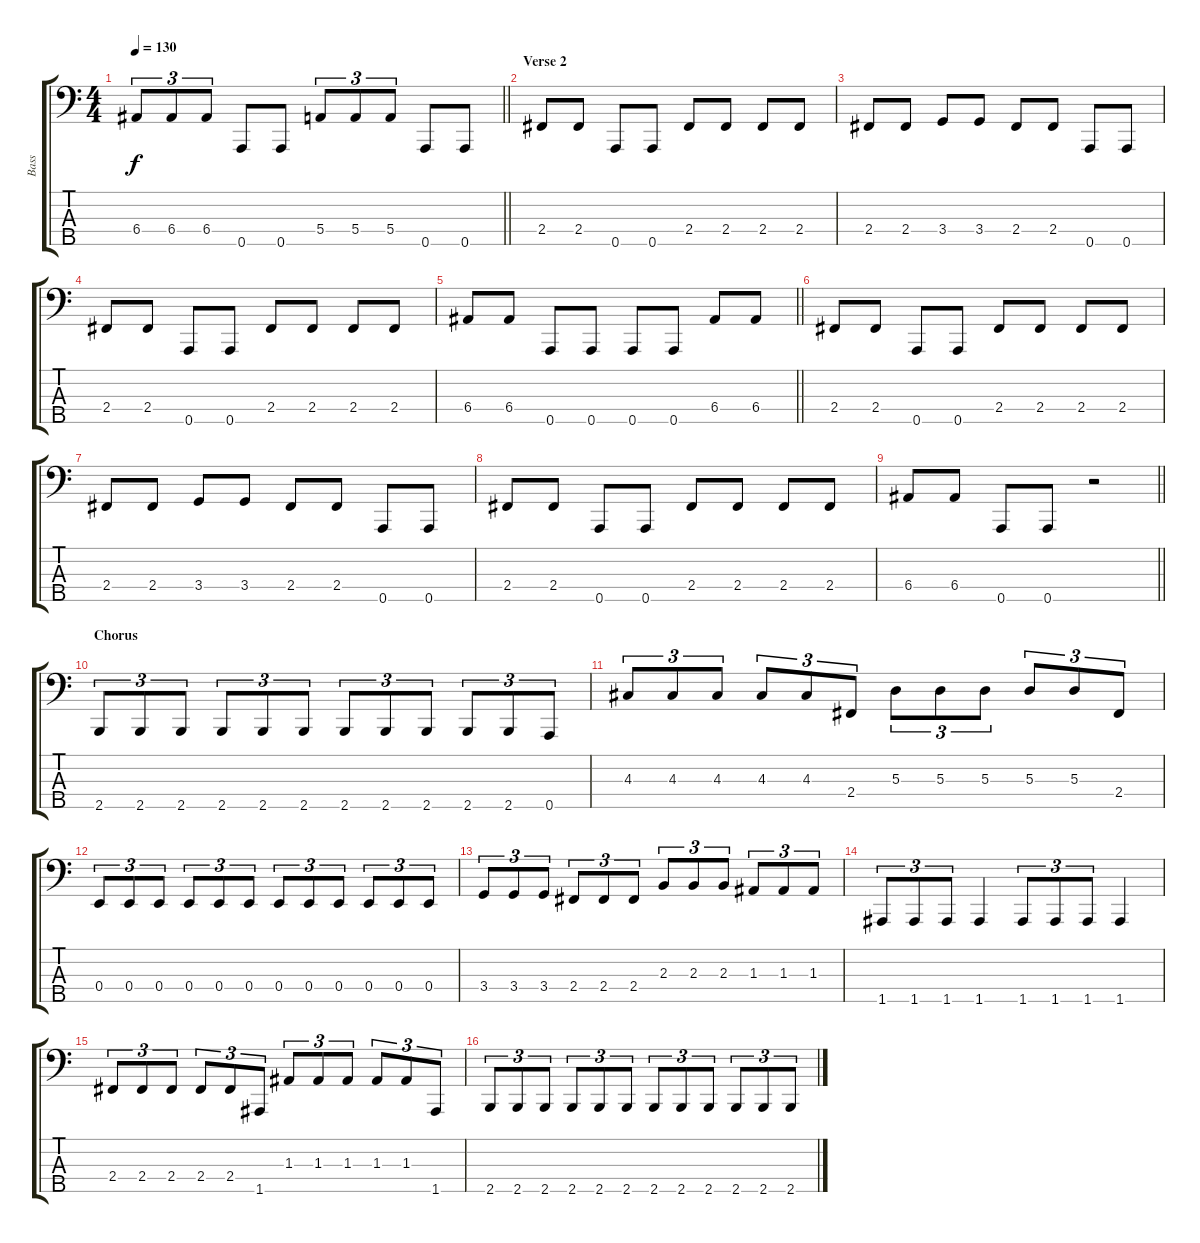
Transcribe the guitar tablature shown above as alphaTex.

\track ("Bass" "Bass") {instrument electricbasspick}
\staff {score tabs}
\tuning (G2 D2 A1 E1 A0) {hide}
\ts (4 4)
\tempo 130
\clef f4
\barLineRight lightlight
\ks c
6.4.8{tu (3 2) dy f} 6.4.8{tu (3 2)} 6.4.8{tu (3 2)} 0.5.8 0.5.8 5.4.8{tu (3 2)} 5.4.8{tu (3 2)} 5.4.8{tu (3 2)} 0.5.8 0.5.8 |
\section ("" "Verse 2")
2.4.8 2.4.8 0.5.8 0.5.8 2.4.8 2.4.8 2.4.8 2.4.8 |
2.4.8 2.4.8 3.4.8 3.4.8 2.4.8 2.4.8 0.5.8 0.5.8 |
2.4.8 2.4.8 0.5.8 0.5.8 2.4.8 2.4.8 2.4.8 2.4.8 |
\barLineRight lightlight
6.4.8 6.4.8 0.5.8 0.5.8 0.5.8 0.5.8 6.4.8 6.4.8 |
2.4.8 2.4.8 0.5.8 0.5.8 2.4.8 2.4.8 2.4.8 2.4.8 |
2.4.8 2.4.8 3.4.8 3.4.8 2.4.8 2.4.8 0.5.8 0.5.8 |
2.4.8 2.4.8 0.5.8 0.5.8 2.4.8 2.4.8 2.4.8 2.4.8 |
\barLineRight lightlight
6.4.8 6.4.8 0.5.8 0.5.8 r.2 |
\section ("" "Chorus")
2.5.8{tu (3 2)} 2.5.8{tu (3 2)} 2.5.8{tu (3 2)} 2.5.8{tu (3 2)} 2.5.8{tu (3 2)} 2.5.8{tu (3 2)} 2.5.8{tu (3 2)} 2.5.8{tu (3 2)} 2.5.8{tu (3 2)} 2.5.8{tu (3 2)} 2.5.8{tu (3 2)} 0.5.8{tu (3 2)} |
4.3.8{tu (3 2)} 4.3.8{tu (3 2)} 4.3.8{tu (3 2)} 4.3.8{tu (3 2)} 4.3.8{tu (3 2)} 2.4.8{tu (3 2)} 5.3.8{tu (3 2)} 5.3.8{tu (3 2)} 5.3.8{tu (3 2)} 5.3.8{tu (3 2)} 5.3.8{tu (3 2)} 2.4.8{tu (3 2)} |
0.4.8{tu (3 2)} 0.4.8{tu (3 2)} 0.4.8{tu (3 2)} 0.4.8{tu (3 2)} 0.4.8{tu (3 2)} 0.4.8{tu (3 2)} 0.4.8{tu (3 2)} 0.4.8{tu (3 2)} 0.4.8{tu (3 2)} 0.4.8{tu (3 2)} 0.4.8{tu (3 2)} 0.4.8{tu (3 2)} |
3.4.8{tu (3 2)} 3.4.8{tu (3 2)} 3.4.8{tu (3 2)} 2.4.8{tu (3 2)} 2.4.8{tu (3 2)} 2.4.8{tu (3 2)} 2.3.8{tu (3 2)} 2.3.8{tu (3 2)} 2.3.8{tu (3 2)} 1.3.8{tu (3 2)} 1.3.8{tu (3 2)} 1.3.8{tu (3 2)} |
1.5.8{tu (3 2)} 1.5.8{tu (3 2)} 1.5.8{tu (3 2)} 1.5.4 1.5.8{tu (3 2)} 1.5.8{tu (3 2)} 1.5.8{tu (3 2)} 1.5.4 |
2.4.8{tu (3 2)} 2.4.8{tu (3 2)} 2.4.8{tu (3 2)} 2.4.8{tu (3 2)} 2.4.8{tu (3 2)} 1.5.8{tu (3 2)} 1.3.8{tu (3 2)} 1.3.8{tu (3 2)} 1.3.8{tu (3 2)} 1.3.8{tu (3 2)} 1.3.8{tu (3 2)} 1.5.8{tu (3 2)} |
2.5.8{tu (3 2)} 2.5.8{tu (3 2)} 2.5.8{tu (3 2)} 2.5.8{tu (3 2)} 2.5.8{tu (3 2)} 2.5.8{tu (3 2)} 2.5.8{tu (3 2)} 2.5.8{tu (3 2)} 2.5.8{tu (3 2)} 2.5.8{tu (3 2)} 2.5.8{tu (3 2)} 2.5.8{tu (3 2)}
